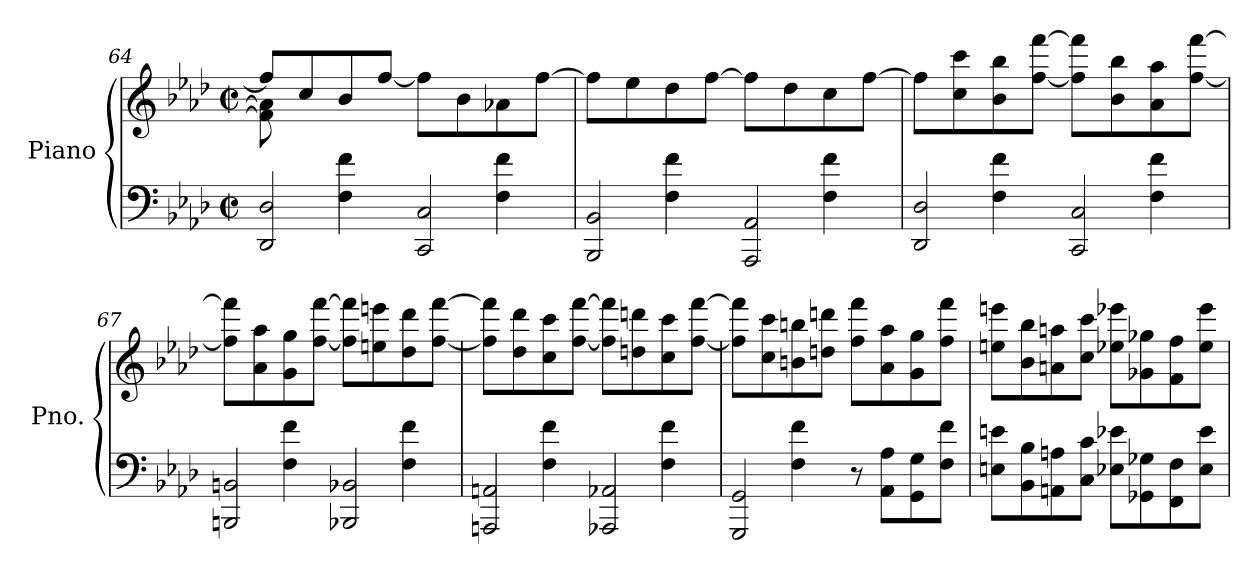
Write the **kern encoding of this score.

**kern	**kern
*part1	*part1
*staff2	*staff1
*I"Piano	*
*I'Pno.	*
*clefF4	*clefG2
*k[b-e-a-d-]	*k[b-e-a-d-]
*M2/2	*M2/2
*met(c|)	*met(c|)
=64	=64
*^	*^
2DD-/ 2D-/	4ryy	8ff/L]	8f\] 8a\]
.	.	8cc/	2..ryy
.	4F\ 4f\	8b-/	.
.	.	[8ff/J	.
2CC/ 2C/	4ryy	8ff\L]	.
.	.	8b-\	.
.	4F\ 4f\	8a-X\	.
.	.	[8ff\J	.
*	*	*v	*v
=65	=65	=65
2BBB-/ 2BB-/	4ryy	8ff\L]
.	.	8ee-\
.	4F\ 4f\	8dd-\
.	.	[8ff\J
2AAA-/ 2AA-/	4ryy	8ff\L]
.	.	8dd-\
.	4F\ 4f\	8cc\
.	.	[8ff\J
=66	=66	=66
2DD-/ 2D-/	4ryy	8ff\L]
.	.	8cc\ 8ccc\
.	4F\ 4f\	8b-\ 8bb-\
.	.	[8ff\ [8fff\J
2CC/ 2C/	4ryy	8ff\] 8fff\]L
.	.	8b-\ 8bb-\
.	4F\ 4f\	8a-\ 8aa-\
.	.	[8ff\ [8fff\J
!!LO:PB:g=z
=67	=67	=67
2BBBn/ 2BBn/	4ryy	8ff\] 8fff\]L
.	.	8a-\ 8aa-\
.	4F\ 4f\	8g\ 8gg\
.	.	[8ff\ [8fff\J
2BBB-X/ 2BB-X/	4ryy	8ff\] 8fff\]L
.	.	8een\ 8eeen\
.	4F\ 4f\	8dd-\ 8ddd-\
.	.	[8ff\ [8fff\J
=68	=68	=68
2AAAn/ 2AAn/	4ryy	8ff\] 8fff\]L
.	.	8dd-\ 8ddd-\
.	4F\ 4f\	8cc\ 8ccc\
.	.	[8ff\ [8fff\J
2AAA-X/ 2AA-X/	4ryy	8ff\] 8fff\]L
.	.	8ddn\ 8dddn\
.	4F\ 4f\	8cc\ 8ccc\
.	.	[8ff\ [8fff\J
=69	=69	=69
2GGG/ 2GG/	4ryy	8ff\] 8fff\]L
.	.	8cc\ 8ccc\
.	4F\ 4f\	8bn\ 8bbn\
.	.	8ddn\ 8dddn\J
8r	2ryy	8ff\ 8fff\L
8AA-\ 8A-\L	.	8a-\ 8aa-\
8GG\ 8G\	.	8g\ 8gg\
8F\ 8f\J	.	8ff\ 8fff\J
*v	*v	*
!!LO:LB:g=z
=70	=70
8En\ 8en\L	8een\ 8eeen\L
8BB-\ 8B-\	8b-\ 8bb-\
8AAn\ 8An\	8an\ 8aan\
8C\ 8c\J	8cc\ 8ccc\J
8E-X\ 8e-X\L	8ee-X\ 8eee-X\L
8GG-X\ 8G-X\	8g-X\ 8gg-X\
8FF\ 8F\	8f\ 8ff\
8E-\ 8e-\J	8ee-\ 8eee-\J
=	=
*-	*-
